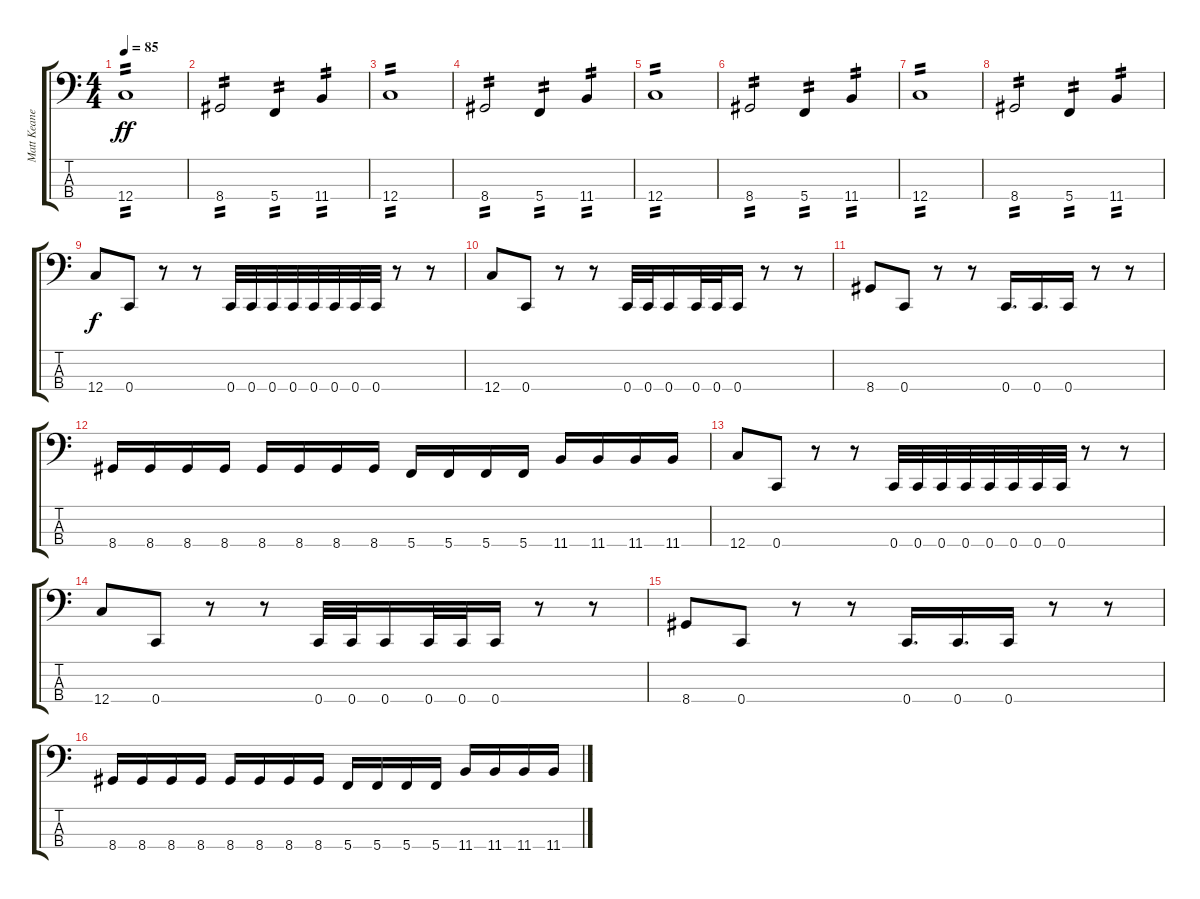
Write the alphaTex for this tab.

\track ("Matt Keane" "Matt Keane") {instrument electricbassfinger}
\staff {score tabs}
\tuning (F2 C2 G1 C1) {hide}
\ts (4 4)
\tempo 85
\clef f4
\ks c
12.4.1{tp 2 dy ff} |
8.4.2{tp 2} 5.4.4{tp 2} 11.4.4{tp 2} |
12.4.1{tp 2} |
8.4.2{tp 2} 5.4.4{tp 2} 11.4.4{tp 2} |
12.4.1{tp 2} |
8.4.2{tp 2} 5.4.4{tp 2} 11.4.4{tp 2} |
12.4.1{tp 2} |
8.4.2{tp 2} 5.4.4{tp 2} 11.4.4{tp 2} |
12.4.8{dy f} 0.4.8 r.8 r.8 0.4.32 0.4.32 0.4.32 0.4.32 0.4.32 0.4.32 0.4.32 0.4.32 r.8 r.8 |
12.4.8 0.4.8 r.8 r.8 0.4.32 0.4.32 0.4.16 0.4.32 0.4.32 0.4.16 r.8 r.8 |
8.4.8 0.4.8 r.8 r.8 0.4.16{d} 0.4.16{d} 0.4.16 r.8 r.8 |
8.4.16 8.4.16 8.4.16 8.4.16 8.4.16 8.4.16 8.4.16 8.4.16 5.4.16 5.4.16 5.4.16 5.4.16 11.4.16 11.4.16 11.4.16 11.4.16 |
12.4.8 0.4.8 r.8 r.8 0.4.32 0.4.32 0.4.32 0.4.32 0.4.32 0.4.32 0.4.32 0.4.32 r.8 r.8 |
12.4.8 0.4.8 r.8 r.8 0.4.32 0.4.32 0.4.16 0.4.32 0.4.32 0.4.16 r.8 r.8 |
8.4.8 0.4.8 r.8 r.8 0.4.16{d} 0.4.16{d} 0.4.16 r.8 r.8 |
8.4.16 8.4.16 8.4.16 8.4.16 8.4.16 8.4.16 8.4.16 8.4.16 5.4.16 5.4.16 5.4.16 5.4.16 11.4.16 11.4.16 11.4.16 11.4.16
